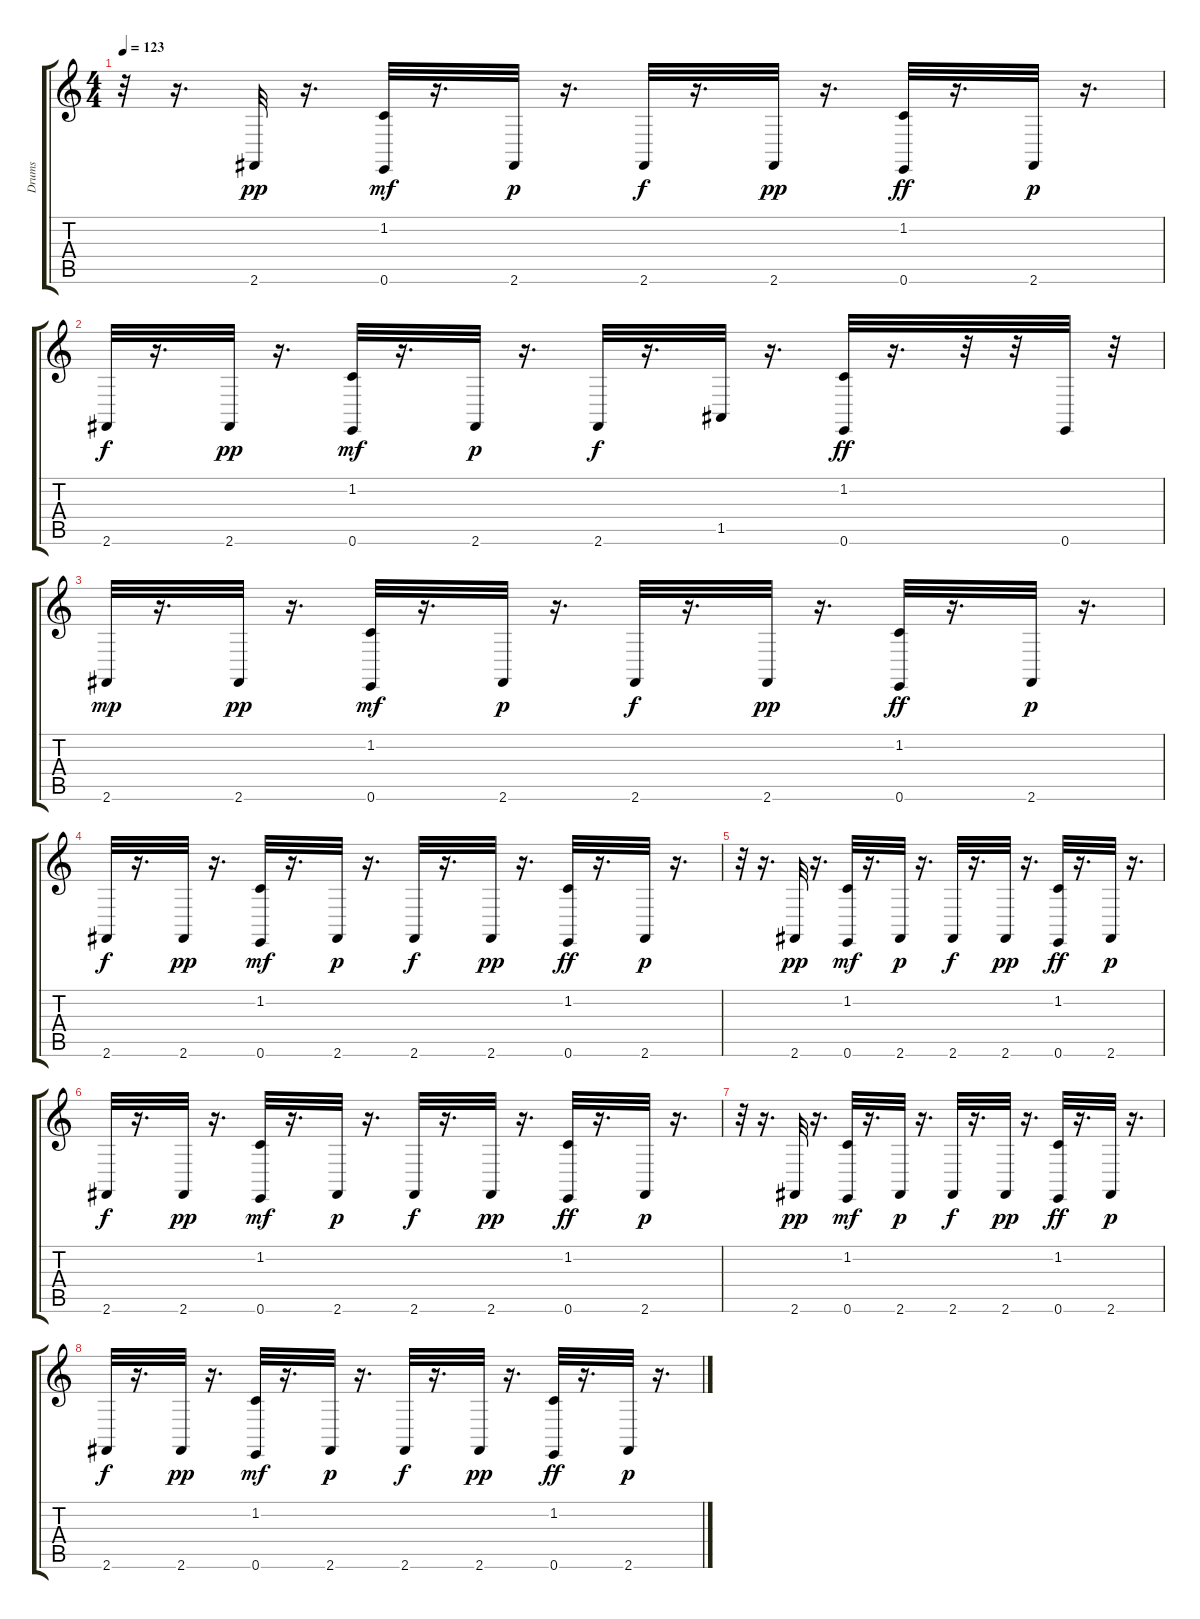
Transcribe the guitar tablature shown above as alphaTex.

\track ("Drums" "Drums") {instrument synthdrum}
\staff {score tabs}
\tuning (E4 B3 G3 D3 A2 E2) {hide}
\ts (4 4)
\tempo 123
\clef g2
\ks c
r.32{dy p} r.16{d} 2.6.32{dy pp} r.16{d} (1.2 0.6).32{dy mf} r.16{d} 2.6.32{dy p} r.16{d} 2.6.32{dy f} r.16{d} 2.6.32{dy pp} r.16{d} (1.2 0.6).32{dy ff} r.16{d} 2.6.32{dy p} r.16{d} |
2.6.32{dy f} r.16{d} 2.6.32{dy pp} r.16{d} (1.2 0.6).32{dy mf} r.16{d} 2.6.32{dy p} r.16{d} 2.6.32{dy f} r.16{d} 1.5.32 r.16{d} (1.2 0.6).32{dy ff} r.16{d} r.32 r.32 0.6.32 r.32 |
2.6.32{dy mp} r.16{d} 2.6.32{dy pp} r.16{d} (1.2 0.6).32{dy mf} r.16{d} 2.6.32{dy p} r.16{d} 2.6.32{dy f} r.16{d} 2.6.32{dy pp} r.16{d} (1.2 0.6).32{dy ff} r.16{d} 2.6.32{dy p} r.16{d} |
2.6.32{dy f} r.16{d} 2.6.32{dy pp} r.16{d} (1.2 0.6).32{dy mf} r.16{d} 2.6.32{dy p} r.16{d} 2.6.32{dy f} r.16{d} 2.6.32{dy pp} r.16{d} (1.2 0.6).32{dy ff} r.16{d} 2.6.32{dy p} r.16{d} |
r.32 r.16{d} 2.6.32{dy pp} r.16{d} (1.2 0.6).32{dy mf} r.16{d} 2.6.32{dy p} r.16{d} 2.6.32{dy f} r.16{d} 2.6.32{dy pp} r.16{d} (1.2 0.6).32{dy ff} r.16{d} 2.6.32{dy p} r.16{d} |
2.6.32{dy f} r.16{d} 2.6.32{dy pp} r.16{d} (1.2 0.6).32{dy mf} r.16{d} 2.6.32{dy p} r.16{d} 2.6.32{dy f} r.16{d} 2.6.32{dy pp} r.16{d} (1.2 0.6).32{dy ff} r.16{d} 2.6.32{dy p} r.16{d} |
r.32 r.16{d} 2.6.32{dy pp} r.16{d} (1.2 0.6).32{dy mf} r.16{d} 2.6.32{dy p} r.16{d} 2.6.32{dy f} r.16{d} 2.6.32{dy pp} r.16{d} (1.2 0.6).32{dy ff} r.16{d} 2.6.32{dy p} r.16{d} |
2.6.32{dy f} r.16{d} 2.6.32{dy pp} r.16{d} (1.2 0.6).32{dy mf} r.16{d} 2.6.32{dy p} r.16{d} 2.6.32{dy f} r.16{d} 2.6.32{dy pp} r.16{d} (1.2 0.6).32{dy ff} r.16{d} 2.6.32{dy p} r.16{d}
